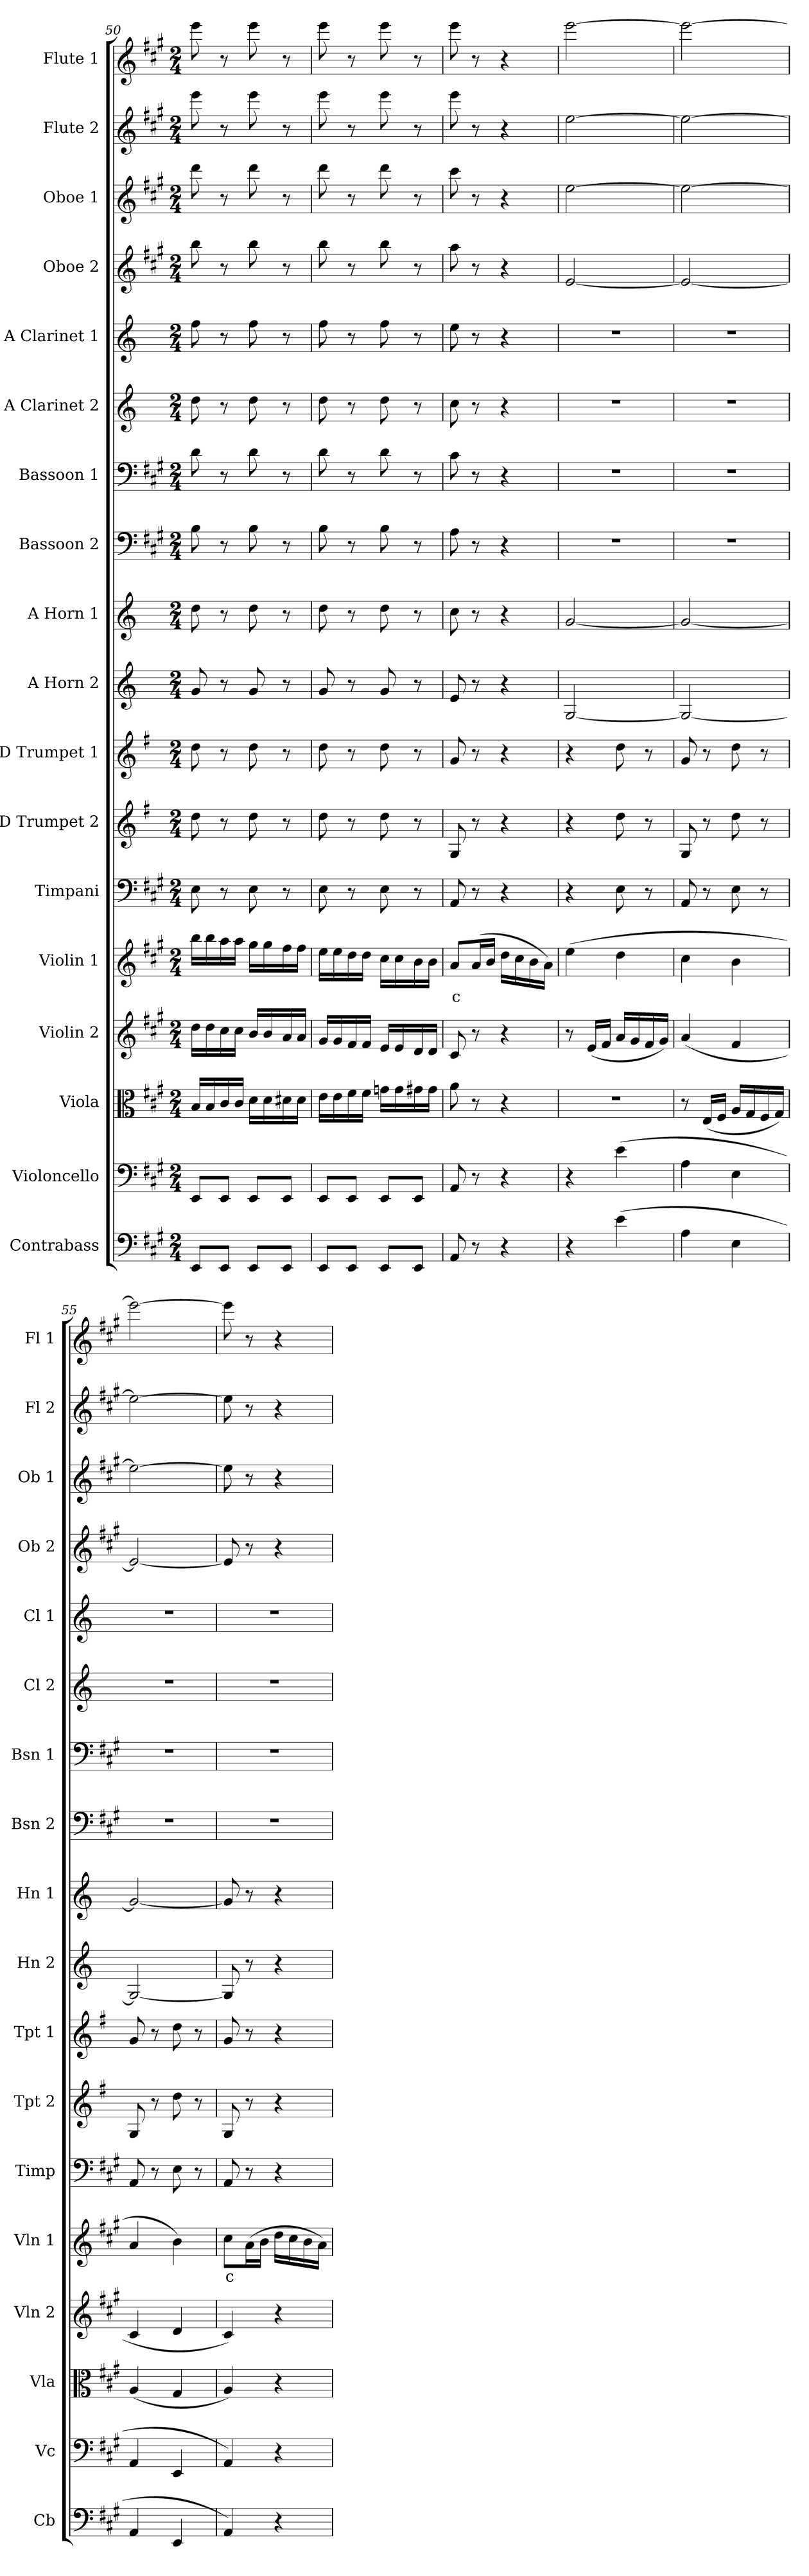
**kern	**kern	**kern	**kern	**kern	**text	**kern	**kern	**kern	**kern	**kern	**kern	**kern	**kern	**kern	**kern	**kern	**kern	**kern
*part18	*part17	*part16	*part15	*part14	*part14	*part13	*part12	*part11	*part10	*part9	*part8	*part7	*part6	*part5	*part4	*part3	*part2	*part1
*staff18	*staff17	*staff16	*staff15	*staff14	*staff14	*staff13	*staff12	*staff11	*staff10	*staff9	*staff8	*staff7	*staff6	*staff5	*staff4	*staff3	*staff2	*staff1
*I"Contrabass	*I"Violoncello	*I"Viola	*I"Violin 2	*I"Violin 1	*	*I"Timpani	*I"D Trumpet 2	*I"D Trumpet 1	*I"A Horn 2	*I"A Horn 1	*I"Bassoon 2	*I"Bassoon 1	*I"A Clarinet 2	*I"A Clarinet 1	*I"Oboe 2	*I"Oboe 1	*I"Flute 2	*I"Flute 1
*I'Cb	*I'Vc	*I'Vla	*I'Vln 2	*I'Vln 1	*	*I'Timp	*I'Tpt 2	*I'Tpt 1	*I'Hn 2	*I'Hn 1	*I'Bsn 2	*I'Bsn 1	*I'Cl 2	*I'Cl 1	*I'Ob 2	*I'Ob 1	*I'Fl 2	*I'Fl 1
*clefF4	*clefF4	*clefC3	*clefG2	*clefG2	*	*clefF4	*clefG2	*clefG2	*clefG2	*clefG2	*clefF4	*clefF4	*clefG2	*clefG2	*clefG2	*clefG2	*clefG2	*clefG2
*ITrd7c12	*	*	*	*	*	*	*ITrd-1c-2	*ITrd-1c-2	*ITrd2c3	*ITrd2c3	*	*	*ITrd2c3	*ITrd2c3	*	*	*	*
*k[f#c#g#]	*k[f#c#g#]	*k[f#c#g#]	*k[f#c#g#]	*k[f#c#g#]	*	*k[f#c#g#]	*k[f#c#g#]	*k[f#c#g#]	*k[f#c#g#]	*k[f#c#g#]	*k[f#c#g#]	*k[f#c#g#]	*k[f#c#g#]	*k[f#c#g#]	*k[f#c#g#]	*k[f#c#g#]	*k[f#c#g#]	*k[f#c#g#]
*M2/4	*M2/4	*M2/4	*M2/4	*M2/4	*	*M2/4	*M2/4	*M2/4	*M2/4	*M2/4	*M2/4	*M2/4	*M2/4	*M2/4	*M2/4	*M2/4	*M2/4	*M2/4
=50	=50	=50	=50	=50	=50	=50	=50	=50	=50	=50	=50	=50	=50	=50	=50	=50	=50	=50
8EEE/L	8EE/L	16B/LL	16dd\LL	16bb\LL	.	8E\	8ee\	8ee\	8e/	8b\	8B\	8d\	8b\	8dd\	8bb\	8ddd\	8eee\	8eee\
.	.	16B/	16dd\	16bb\	.	.	.	.	.	.	.	.	.	.	.	.	.	.
8EEE/J	8EE/J	16c#/	16cc#\	16aa\	.	8r	8r	8r	8r	8r	8r	8r	8r	8r	8r	8r	8r	8r
.	.	16c#/JJ	16cc#\JJ	16aa\JJ	.	.	.	.	.	.	.	.	.	.	.	.	.	.
8EEE/L	8EE/L	16d\LL	16b/LL	16gg#\LL	.	8E\	8ee\	8ee\	8e/	8b\	8B\	8d\	8b\	8dd\	8bb\	8ddd\	8eee\	8eee\
.	.	16d\	16b/	16gg#\	.	.	.	.	.	.	.	.	.	.	.	.	.	.
8EEE/J	8EE/J	16d#X\	16a/	16ff#\	.	8r	8r	8r	8r	8r	8r	8r	8r	8r	8r	8r	8r	8r
.	.	16d#\JJ	16a/JJ	16ff#\JJ	.	.	.	.	.	.	.	.	.	.	.	.	.	.
=51	=51	=51	=51	=51	=51	=51	=51	=51	=51	=51	=51	=51	=51	=51	=51	=51	=51	=51
8EEE/L	8EE/L	16e\LL	16g#/LL	16ee\LL	.	8E\	8ee\	8ee\	8e/	8b\	8B\	8d\	8b\	8dd\	8bb\	8ddd\	8eee\	8eee\
.	.	16e\	16g#/	16ee\	.	.	.	.	.	.	.	.	.	.	.	.	.	.
8EEE/J	8EE/J	16f#\	16f#/	16dd\	.	8r	8r	8r	8r	8r	8r	8r	8r	8r	8r	8r	8r	8r
.	.	16f#\JJ	16f#/JJ	16dd\JJ	.	.	.	.	.	.	.	.	.	.	.	.	.	.
8EEE/L	8EE/L	16gn\LL	16e/LL	16cc#\LL	.	8E\	8ee\	8ee\	8e/	8b\	8B\	8d\	8b\	8dd\	8bb\	8ddd\	8eee\	8eee\
.	.	16g\	16e/	16cc#\	.	.	.	.	.	.	.	.	.	.	.	.	.	.
8EEE/J	8EE/J	16g#X\	16d/	16b\	.	8r	8r	8r	8r	8r	8r	8r	8r	8r	8r	8r	8r	8r
.	.	16g#\JJ	16d/JJ	16b\JJ	.	.	.	.	.	.	.	.	.	.	.	.	.	.
!!LO:PB:g=z
=52	=52	=52	=52	=52	=52	=52	=52	=52	=52	=52	=52	=52	=52	=52	=52	=52	=52	=52
!	!	!	!	!	!LO:LY:b:color=#FF0000	!	!	!	!	!	!	!	!	!	!	!	!	!
8AAA/	8AA/	8a\	8c#/	8a/L	c	8AA/	8A/	8a/	8c#/	8a\	8A\	8c#\	8a\	8cc#\	8aa\	8ccc#\	8eee\	8eee\
8r	8r	8r	8r	(16a/L	.	8r	8r	8r	8r	8r	8r	8r	8r	8r	8r	8r	8r	8r
.	.	.	.	16b/JJ	.	.	.	.	.	.	.	.	.	.	.	.	.	.
4r	4r	4r	4r	16dd\LL	.	4r	4r	4r	4r	4r	4r	4r	4r	4r	4r	4r	4r	4r
.	.	.	.	16cc#\	.	.	.	.	.	.	.	.	.	.	.	.	.	.
.	.	.	.	16b\	.	.	.	.	.	.	.	.	.	.	.	.	.	.
.	.	.	.	16a\JJ)	.	.	.	.	.	.	.	.	.	.	.	.	.	.
=53	=53	=53	=53	=53	=53	=53	=53	=53	=53	=53	=53	=53	=53	=53	=53	=53	=53	=53
4r	4r	2r	8r	(4ee\	.	4r	4r	4r	[2E/	[2e/	2r	2r	2r	2r	[2e/	[2ee\	[2ee\	[2eee\
.	.	.	(16e/LL	.	.	.	.	.	.	.	.	.	.	.	.	.	.	.
.	.	.	16f#/JJ	.	.	.	.	.	.	.	.	.	.	.	.	.	.	.
(4E\	(4e\	.	16a/LL	4dd\	.	8E\	8ee\	8ee\	.	.	.	.	.	.	.	.	.	.
.	.	.	16g#/	.	.	.	.	.	.	.	.	.	.	.	.	.	.	.
.	.	.	16f#/	.	.	8r	8r	8r	.	.	.	.	.	.	.	.	.	.
.	.	.	16g#/JJ)	.	.	.	.	.	.	.	.	.	.	.	.	.	.	.
=54	=54	=54	=54	=54	=54	=54	=54	=54	=54	=54	=54	=54	=54	=54	=54	=54	=54	=54
4AA\	4A\	8r	(4a/	4cc#\	.	8AA/	8A/	8a/	2E/_	2e/_	2r	2r	2r	2r	2e/_	2ee\_	2ee\_	2eee\_
.	.	(16E/LL	.	.	.	8r	8r	8r	.	.	.	.	.	.	.	.	.	.
.	.	16F#/JJ	.	.	.	.	.	.	.	.	.	.	.	.	.	.	.	.
4EE\	4E\	16A/LL	4f#/	4b\	.	8E\	8ee\	8ee\	.	.	.	.	.	.	.	.	.	.
.	.	16G#/	.	.	.	.	.	.	.	.	.	.	.	.	.	.	.	.
.	.	16F#/	.	.	.	8r	8r	8r	.	.	.	.	.	.	.	.	.	.
.	.	16G#/JJ)	.	.	.	.	.	.	.	.	.	.	.	.	.	.	.	.
=55	=55	=55	=55	=55	=55	=55	=55	=55	=55	=55	=55	=55	=55	=55	=55	=55	=55	=55
4AAA/	4AA/	(4A/	4c#/	4a/	.	8AA/	8A/	8a/	2E/_	2e/_	2r	2r	2r	2r	2e/_	2ee\_	2ee\_	2eee\_
.	.	.	.	.	.	8r	8r	8r	.	.	.	.	.	.	.	.	.	.
4EEE/	4EE/	4G#/	4d/	4b\)	.	8E\	8ee\	8ee\	.	.	.	.	.	.	.	.	.	.
.	.	.	.	.	.	8r	8r	8r	.	.	.	.	.	.	.	.	.	.
=56	=56	=56	=56	=56	=56	=56	=56	=56	=56	=56	=56	=56	=56	=56	=56	=56	=56	=56
!	!	!	!	!	!LO:LY:b:color=#FF0000	!	!	!	!	!	!	!	!	!	!	!	!	!
4AAA/)	4AA/)	4A/)	4c#/)	8cc#\L	c	8AA/	8A/	8a/	8E/]	8e/]	2r	2r	2r	2r	8e/]	8ee\]	8ee\]	8eee\]
.	.	.	.	(16a\L	.	8r	8r	8r	8r	8r	.	.	.	.	8r	8r	8r	8r
.	.	.	.	16b\JJ	.	.	.	.	.	.	.	.	.	.	.	.	.	.
4r	4r	4r	4r	16dd\LL	.	4r	4r	4r	4r	4r	.	.	.	.	4r	4r	4r	4r
.	.	.	.	16cc#\	.	.	.	.	.	.	.	.	.	.	.	.	.	.
.	.	.	.	16b\	.	.	.	.	.	.	.	.	.	.	.	.	.	.
.	.	.	.	16a\JJ)	.	.	.	.	.	.	.	.	.	.	.	.	.	.
=	=	=	=	=	=	=	=	=	=	=	=	=	=	=	=	=	=	=
*-	*-	*-	*-	*-	*-	*-	*-	*-	*-	*-	*-	*-	*-	*-	*-	*-	*-	*-
